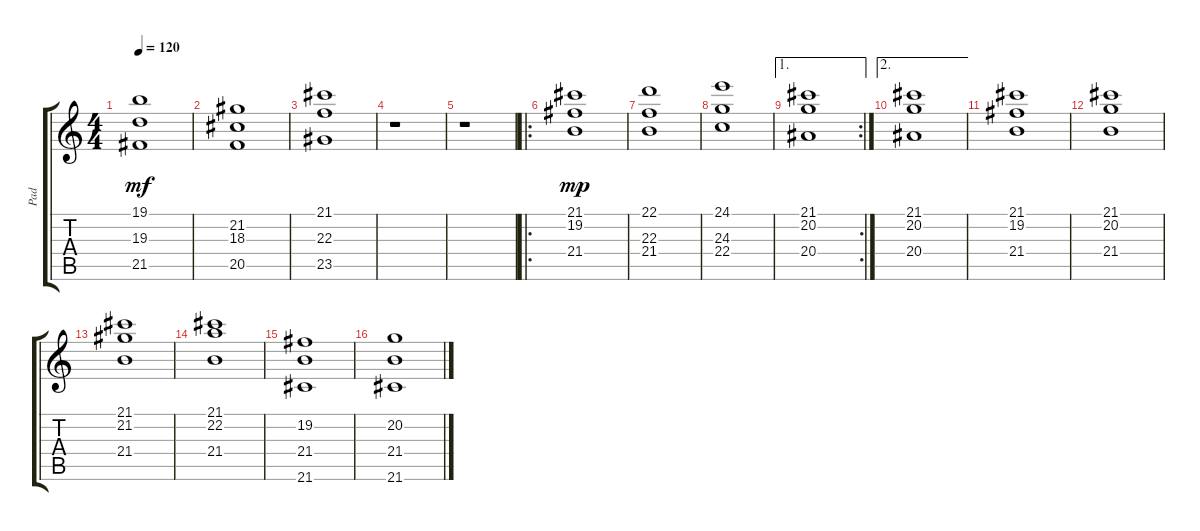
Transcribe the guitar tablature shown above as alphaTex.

\track ("Pad" "Pad") {instrument pad2warm}
\staff {score tabs}
\tuning (E4 B3 G3 D3 A2 E2) {hide}
\ts (4 4)
\tempo 120
\clef g2
\ks c
(19.1 19.3 21.5).1{dy mf} |
(21.2 18.3 20.5).1 |
(21.1 22.3 23.5).1 |
r.1 |
r.1 |
\ro
(21.1 19.2 21.4).1{dy mp} |
(22.1 22.3 21.4).1 |
(24.1 24.3 22.4).1 |
\ae 1
\rc 2
(21.1 20.2 20.4).1 |
\ae 2
(21.1 20.2 20.4).1 |
(21.1 19.2 21.4).1 |
(21.1 20.2 21.4).1 |
(21.1 21.2 21.4).1 |
(21.1 22.2 21.4).1 |
(19.2 21.4 21.6).1 |
(20.2 21.4 21.6).1
